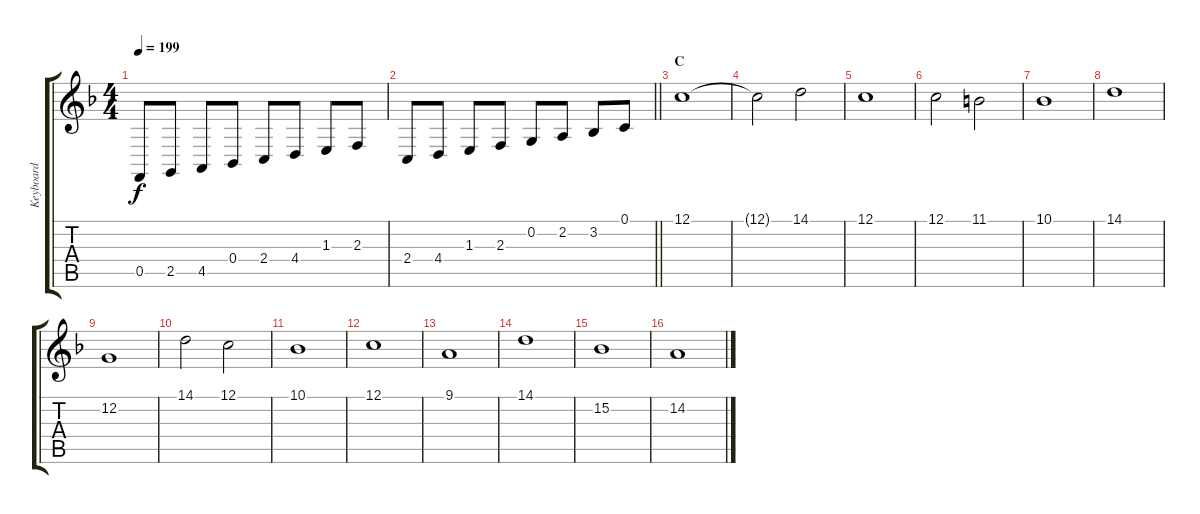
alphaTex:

\track ("Keyboard" "Keyboard") {instrument synthstrings1}
\staff {score tabs}
\tuning (C4 G3 Eb3 Bb2 F2 C2) {hide}
\ts (4 4)
\tempo 199
\clef g2
\ks f
0.5.8{dy f} 2.5.8 4.5.8 0.4.8 2.4.8 4.4.8 1.3.8 2.3.8 |
\barLineRight lightlight
2.4.8 4.4.8 1.3.8 2.3.8 0.2.8 2.2.8 3.2.8 0.1.8 |
\section ("" "C")
12.1.1{instrument synthstrings1} |
12.1{t}.2 14.1.2 |
12.1.1 |
12.1.2 11.1.2 |
10.1.1 |
14.1.1 |
12.2.1 |
14.1.2 12.1.2 |
10.1.1 |
12.1.1 |
9.1.1 |
14.1.1 |
15.2.1 |
14.2.1
